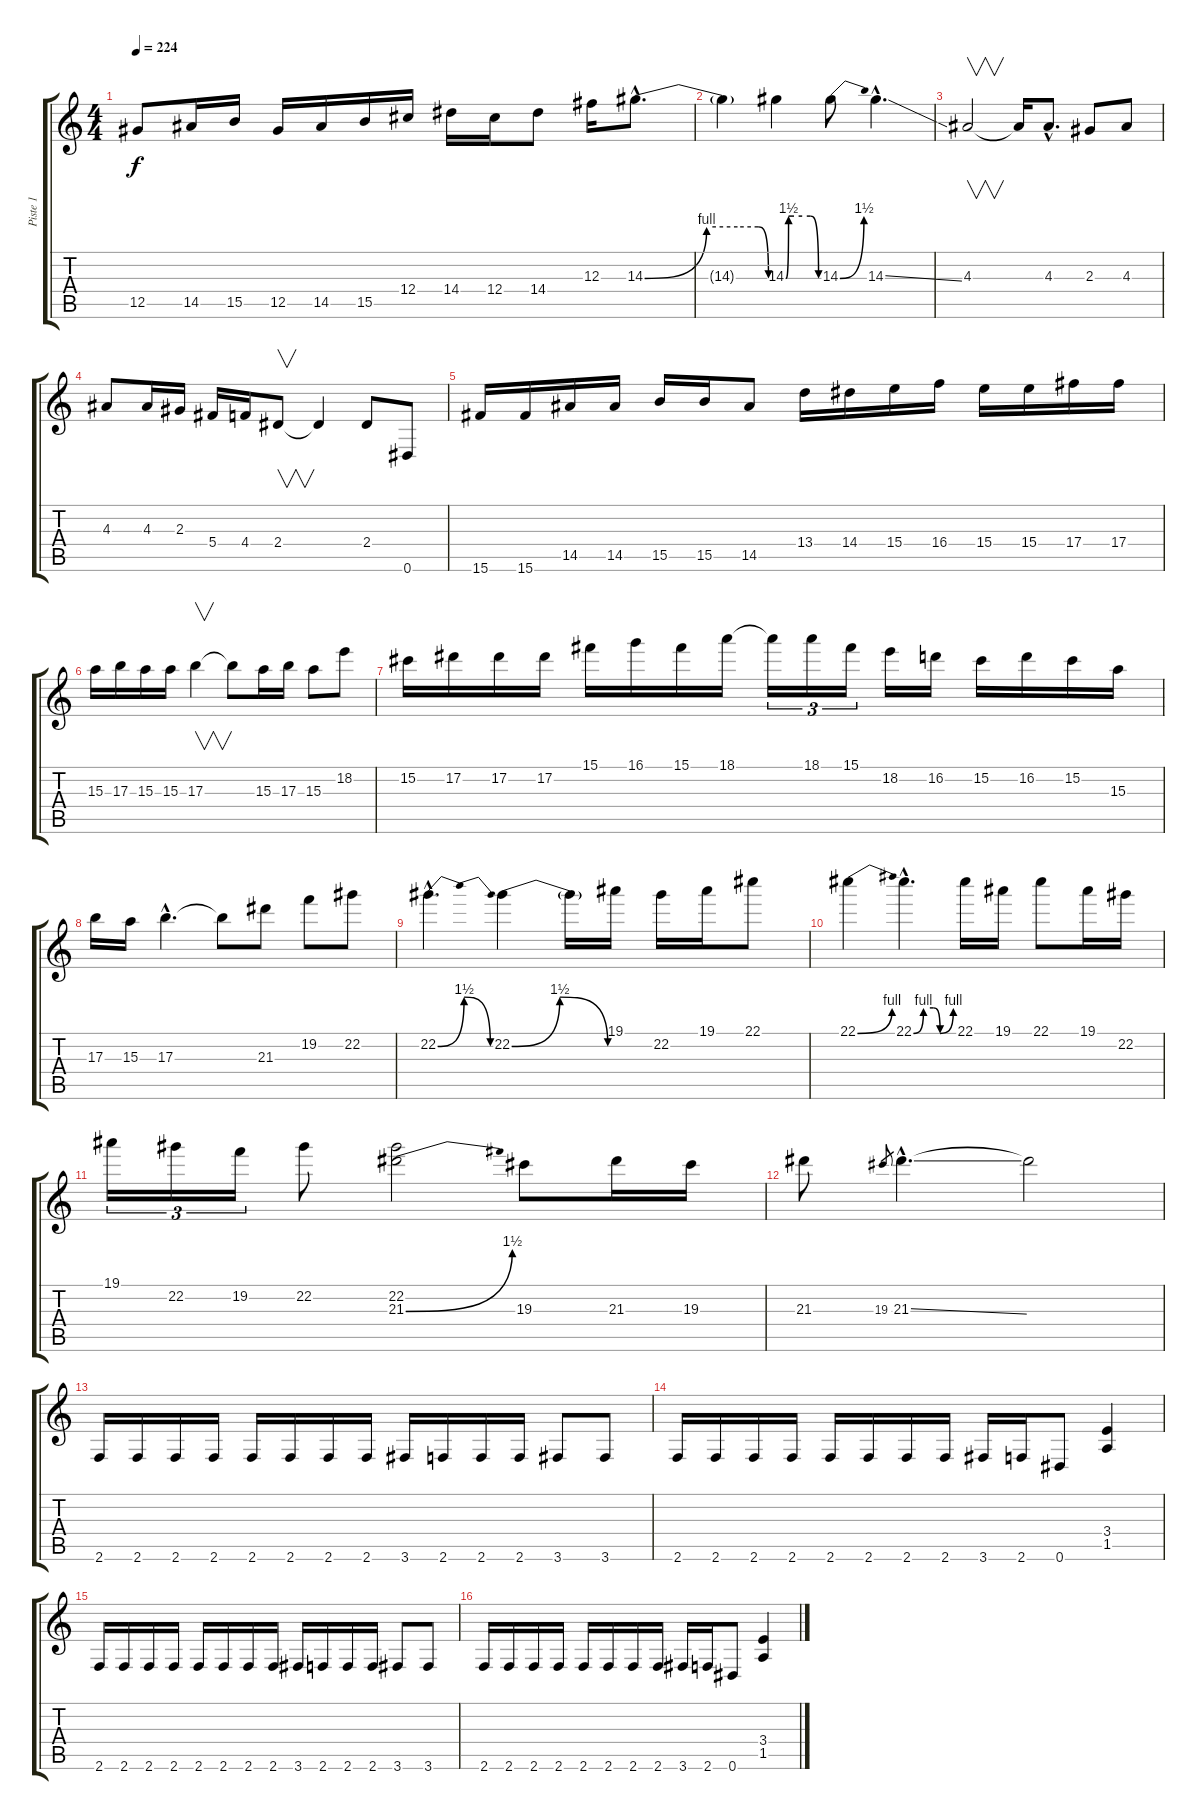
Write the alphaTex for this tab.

\track ("Piste 1" "Piste 1") {instrument distortionguitar}
\staff {score tabs}
\tuning (Eb4 Bb3 Gb3 Db3 Ab2 Eb2) {hide}
\ts (4 4)
\tempo 224
\clef g2
\ks c
12.5.8{dy f} 14.5.16 15.5.16 12.5.16 14.5.16 15.5.16 12.4.16 14.4.16 12.4.16 14.4.8 12.3.16 14.3{be (custom 0 0 30 4 45 4 55 4 60 0) hac}.8{d} |
14.3{t}.4 14.3{be (custom 0 0 5 6 15 6 30 6 45 6 60 0)}.4 14.3{be (bend 0 0 60 6)}.8 14.3{ss hac}.4{d} |
4.3.2{v} 4.3{t}.16 4.3{hac}.8{d} 2.3.8 4.3.8 |
4.3.8 4.3.16 2.3.16 5.4.16 4.4.16 2.4.8{v} 2.4{t}.4 2.4.8 0.6.8 |
15.6.16 15.6.16 14.5.16 14.5.16 15.5.16 15.5.16 14.5.8 13.4.16 14.4.16 15.4.16 16.4.16 15.4.16 15.4.16 17.4.16 17.4.16 |
15.3.16 17.3.16 15.3.16 15.3.16 17.3.4{v} 17.3{t}.8 15.3.16 17.3.16 15.3.8 18.2.8 |
15.2.16 17.2.16 17.2.16 17.2.16 15.1.16 16.1.16 15.1.16 18.1.16 18.1{t}.16{tu (3 2)} 18.1.16{tu (3 2)} 15.1.16{tu (3 2)} 18.2.16 16.2.16 15.2.16 16.2.16 15.2.16 15.3.16 |
17.3.16 15.3.16 17.3{hac}.4{d} 17.3{t}.8 21.3.8 19.2.8 22.2.8 |
22.2{be (bendrelease 0 0 15 6 30 6 60 0) hac}.4{d} 22.2{be (bendrelease 0 0 15 6 30 6 60 0)}.4 22.2{t}.16 19.1.16 22.2.16 19.1.16 22.1.8 |
22.1{be (bend 0 0 60 4)}.4 22.1{be (custom 0 0 15 4 30 4 40 0 60 4) hac}.4{d} 22.1.16 19.1.16 22.1.8 19.1.16 22.2.16 |
19.1.16{tu (3 2)} 22.2.16{tu (3 2)} 19.2.16{tu (3 2)} 22.2.8 (22.2 21.3{be (bend 0 0 60 6)}).2 19.3.8 21.3.16 19.3.16 |
21.3.8 19.3.8{gr} 21.3{ss hac}.4{d} 21.3{t}.2 |
2.6.16{volume 13} 2.6.16 2.6.16 2.6.16 2.6.16 2.6.16 2.6.16 2.6.16 3.6.16 2.6.16 2.6.16 2.6.16 3.6.8 3.6.8 |
2.6.16 2.6.16 2.6.16 2.6.16 2.6.16 2.6.16 2.6.16 2.6.16 3.6.16 2.6.16 0.6.8 (3.4 1.5).4 |
2.6.16 2.6.16 2.6.16 2.6.16 2.6.16 2.6.16 2.6.16 2.6.16 3.6.16 2.6.16 2.6.16 2.6.16 3.6.8 3.6.8 |
2.6.16 2.6.16 2.6.16 2.6.16 2.6.16 2.6.16 2.6.16 2.6.16 3.6.16 2.6.16 0.6.8 (3.4 1.5).4
